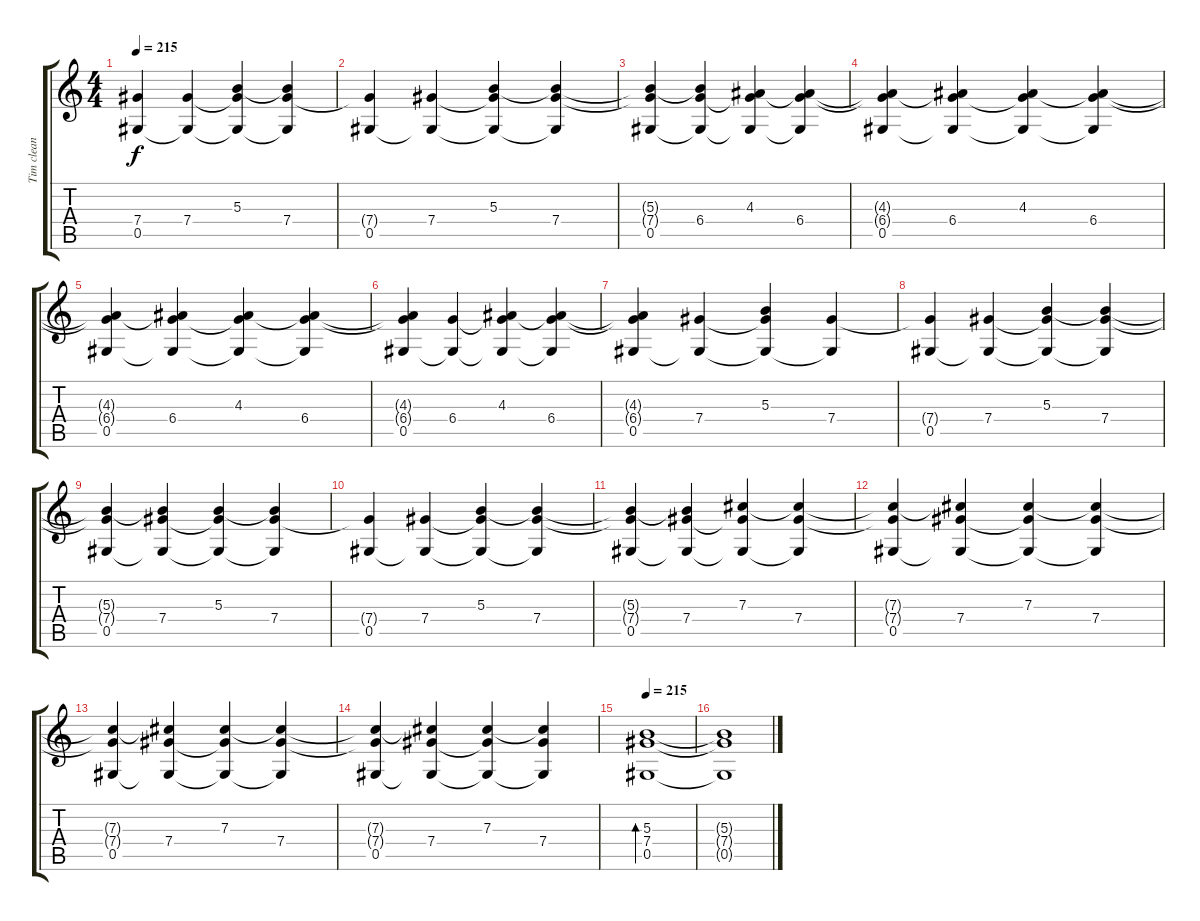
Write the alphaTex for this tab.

\track ("Tim clean" "Tim clean") {instrument electricguitarclean}
\staff {score tabs}
\tuning (Eb4 Bb3 Gb3 Db3 Ab2 Eb2) {hide}
\ts (4 4)
\tempo 215
\clef g2
\ks c
(7.4{t} 0.5).4{dy f} (7.4 0.5{t}).4 (5.3 7.4{t} 0.5{t}).4 (5.3{t} 7.4 0.5{t}).4 |
(7.4{t} 0.5).4 (7.4 0.5{t}).4 (5.3 7.4{t} 0.5{t}).4 (5.3{t} 7.4 0.5{t}).4 |
(5.3{t} 7.4{t} 0.5).4 (5.3{t} 6.4 0.5{t}).4 (4.3 6.4{t} 0.5{t}).4 (4.3{t} 6.4 0.5{t}).4 |
(4.3{t} 6.4{t} 0.5).4 (4.3{t} 6.4 0.5{t}).4 (4.3 6.4{t} 0.5{t}).4 (4.3{t} 6.4 0.5{t}).4 |
(4.3{t} 6.4{t} 0.5).4 (4.3{t} 6.4 0.5{t}).4 (4.3 6.4{t} 0.5{t}).4 (4.3{t} 6.4 0.5{t}).4 |
(4.3{t} 6.4{t} 0.5).4 (6.4 0.5{t}).4 (4.3 6.4{t} 0.5{t}).4 (4.3{t} 6.4 0.5{t}).4 |
(4.3{t} 6.4{t} 0.5).4 (7.4 0.5{t}).4 (5.3 7.4{t} 0.5{t}).4 (7.4 0.5{t}).4 |
(7.4{t} 0.5).4 (7.4 0.5{t}).4 (5.3 7.4{t} 0.5{t}).4 (5.3{t} 7.4 0.5{t}).4 |
(5.3{t} 7.4{t} 0.5).4 (5.3{t} 7.4 0.5{t}).4 (5.3 7.4{t} 0.5{t}).4 (5.3{t} 7.4 0.5{t}).4 |
(7.4{t} 0.5).4 (7.4 0.5{t}).4 (5.3 7.4{t} 0.5{t}).4 (5.3{t} 7.4 0.5{t}).4 |
(5.3{t} 7.4{t} 0.5).4 (5.3{t} 7.4 0.5{t}).4 (7.3 7.4{t} 0.5{t}).4 (7.3{t} 7.4 0.5{t}).4 |
(7.3{t} 7.4{t} 0.5).4 (7.3{t} 7.4 0.5{t}).4 (7.3 7.4{t} 0.5{t}).4 (7.3{t} 7.4 0.5{t}).4 |
(7.3{t} 7.4{t} 0.5).4 (7.3{t} 7.4 0.5{t}).4 (7.3 7.4{t} 0.5{t}).4 (7.3{t} 7.4 0.5{t}).4 |
(7.3{t} 7.4{t} 0.5).4 (7.3{t} 7.4 0.5{t}).4 (7.3 7.4{t} 0.5{t}).4 (7.3{t} 7.4 0.5{t}).4 |
\tempo 215
(5.3 7.4 0.5).1{bd 480} |
(5.3{t} 7.4{t} 0.5{t}).1
